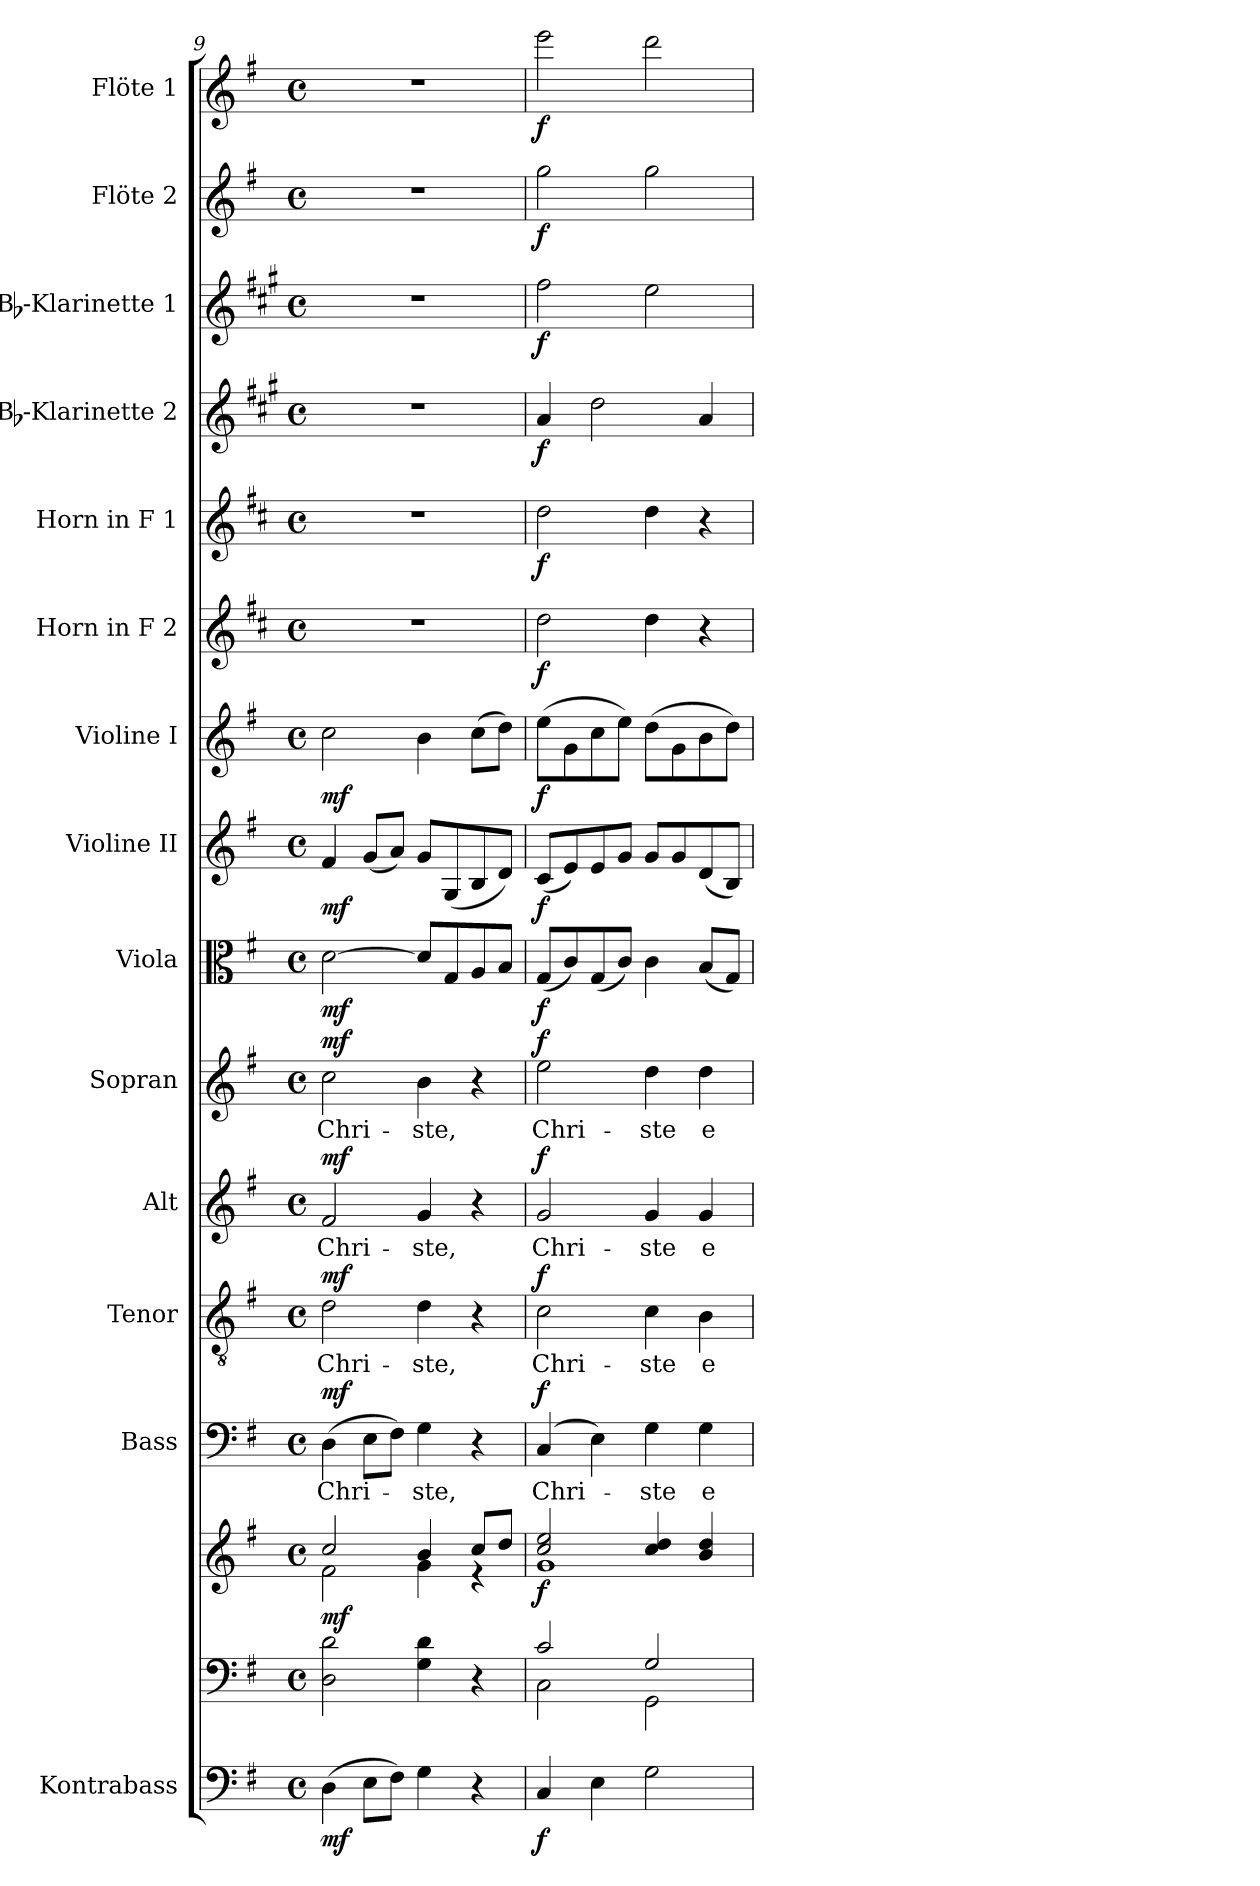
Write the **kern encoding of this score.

**kern	**dynam	**kern	**kern	**dynam	**kern	**text	**dynam	**kern	**text	**dynam	**kern	**text	**dynam	**kern	**text	**dynam	**kern	**dynam	**kern	**dynam	**kern	**dynam	**kern	**dynam	**kern	**dynam	**kern	**dynam	**kern	**dynam	**kern	**dynam	**kern	**dynam
*part15	*part15	*part14	*part14	*part14	*part13	*part13	*part13	*part12	*part12	*part12	*part11	*part11	*part11	*part10	*part10	*part10	*part9	*part9	*part8	*part8	*part7	*part7	*part6	*part6	*part5	*part5	*part4	*part4	*part3	*part3	*part2	*part2	*part1	*part1
*staff16	*staff16	*staff15	*staff14	*staff14/15	*staff13	*staff13	*staff13	*staff12	*staff12	*staff12	*staff11	*staff11	*staff11	*staff10	*staff10	*staff10	*staff9	*staff9	*staff8	*staff8	*staff7	*staff7	*staff6	*staff6	*staff5	*staff5	*staff4	*staff4	*staff3	*staff3	*staff2	*staff2	*staff1	*staff1
*I"Kontrabass	*	*	*	*	*I"Bass	*	*	*I"Tenor	*	*	*I"Alt	*	*	*I"Sopran	*	*	*I"Viola	*	*I"Violine II	*	*I"Violine I	*	*I"Horn in F 2	*	*I"Horn in F 1	*	*I"Bb-Klarinette 2	*	*I"Bb-Klarinette 1	*	*I"Flöte 2	*	*I"Flöte 1	*
*I'Kb.	*	*	*	*	*I'B.	*	*	*I'T.	*	*	*I'A.	*	*	*I'S.	*	*	*I'Vla.	*	*I'Vl. II	*	*I'Vl. I	*	*I'Horn 2	*	*I'Horn 1	*	*I'Bb Kl. 2	*	*I'Bb Kl. 1	*	*I'Fl. 2	*	*I'Fl. 1	*
!!LO:PB:g=z
*clefF4	*	*clefF4	*clefG2	*	*clefF4	*	*	*clefGv2	*	*	*clefG2	*	*	*clefG2	*	*	*clefC3	*	*clefG2	*	*clefG2	*	*clefG2	*	*clefG2	*	*clefG2	*	*clefG2	*	*clefG2	*	*clefG2	*
*ITrd7c12	*	*	*	*	*	*	*	*	*	*	*	*	*	*	*	*	*	*	*	*	*	*	*ITrd4c7	*	*ITrd4c7	*	*ITrd1c2	*	*ITrd1c2	*	*	*	*	*
*k[f#]	*	*k[f#]	*k[f#]	*	*k[f#]	*	*	*k[f#]	*	*	*k[f#]	*	*	*k[f#]	*	*	*k[f#]	*	*k[f#]	*	*k[f#]	*	*k[f#]	*	*k[f#]	*	*k[f#]	*	*k[f#]	*	*k[f#]	*	*k[f#]	*
*G:	*	*G:	*G:	*	*G:	*	*	*G:	*	*	*G:	*	*	*G:	*	*	*G:	*	*G:	*	*G:	*	*G:	*	*G:	*	*G:	*	*G:	*	*G:	*	*G:	*
*M4/4	*	*M4/4	*M4/4	*	*M4/4	*	*	*M4/4	*	*	*M4/4	*	*	*M4/4	*	*	*M4/4	*	*M4/4	*	*M4/4	*	*M4/4	*	*M4/4	*	*M4/4	*	*M4/4	*	*M4/4	*	*M4/4	*
*met(c)	*	*met(c)	*met(c)	*	*met(c)	*	*	*met(c)	*	*	*met(c)	*	*	*met(c)	*	*	*met(c)	*	*met(c)	*	*met(c)	*	*met(c)	*	*met(c)	*	*met(c)	*	*met(c)	*	*met(c)	*	*met(c)	*
=9	=9	=9	=9	=9	=9	=9	=9	=9	=9	=9	=9	=9	=9	=9	=9	=9	=9	=9	=9	=9	=9	=9	=9	=9	=9	=9	=9	=9	=9	=9	=9	=9	=9	=9
*	*	*	*^	*	*	*	*	*	*	*	*	*	*	*	*	*	*	*	*	*	*	*	*	*	*	*	*	*	*	*	*	*	*	*
!	!LO:DY:b	!	!	!	!LO:DY:b	!	!LO:LY:b	!LO:DY:a	!	!LO:LY:b	!LO:DY:a	!	!LO:LY:b	!LO:DY:a	!	!LO:LY:b	!LO:DY:a	!	!LO:DY:b	!	!LO:DY:b	!	!LO:DY:b	!	!	!	!	!	!	!	!	!	!	!	!
(>4DD\	mf	2D\ 2d\	2cc/	2f#\	mf	(>4D\	Chri-	mf	2d\	Chri-	mf	2f#/	Chri-	mf	2cc\	Chri-	mf	[2d\	mf	4f#/	mf	2cc\	mf	1r	.	1r	.	1r	.	1r	.	1r	.	1r	.
8EE\L	.	.	.	.	.	8E\L	.	.	.	.	.	.	.	.	.	.	.	.	.	(<8g/L	.	.	.	.	.	.	.	.	.	.	.	.	.	.	.
8FF#\J)	.	.	.	.	.	8F#\J)	.	.	.	.	.	.	.	.	.	.	.	.	.	8a/J)	.	.	.	.	.	.	.	.	.	.	.	.	.	.	.
!	!	!	!	!	!	!	!LO:LY:b	!	!	!LO:LY:b	!	!	!LO:LY:b	!	!	!LO:LY:b	!	!	!	!	!	!	!	!	!	!	!	!	!	!	!	!	!	!	!
4GG\	.	4G\ 4d\	4b/	4g\	.	4G\	-ste,	.	4d\	-ste,	.	4g/	-ste,	.	4b\	-ste,	.	8d/L]	.	8g/L	.	4b\	.	.	.	.	.	.	.	.	.	.	.	.	.
.	.	.	.	.	.	.	.	.	.	.	.	.	.	.	.	.	.	8G/	.	(<8G/	.	.	.	.	.	.	.	.	.	.	.	.	.	.	.
4r	.	4r	8cc/L	4re	.	4r	.	.	4r	.	.	4r	.	.	4r	.	.	8A/	.	8B/	.	(>8cc\L	.	.	.	.	.	.	.	.	.	.	.	.	.
.	.	.	8dd/J	.	.	.	.	.	.	.	.	.	.	.	.	.	.	8B/J	.	8d/J)	.	8dd\J)	.	.	.	.	.	.	.	.	.	.	.	.	.
=10	=10	=10	=10	=10	=10	=10	=10	=10	=10	=10	=10	=10	=10	=10	=10	=10	=10	=10	=10	=10	=10	=10	=10	=10	=10	=10	=10	=10	=10	=10	=10	=10	=10	=10	=10
*	*	*^	*	*	*	*	*	*	*	*	*	*	*	*	*	*	*	*	*	*	*	*	*	*	*	*	*	*	*	*	*	*	*	*	*
!	!LO:DY:b	!	!	!	!	!LO:DY:b	!	!LO:LY:b	!LO:DY:a	!	!LO:LY:b	!LO:DY:a	!	!LO:LY:b	!LO:DY:a	!	!LO:LY:b	!LO:DY:a	!	!LO:DY:b	!	!LO:DY:b	!	!LO:DY:b	!	!LO:DY:b	!	!LO:DY:b	!	!LO:DY:b	!	!LO:DY:b	!	!LO:DY:b	!	!LO:DY:b
4CC/	f	2c/	2C\	2cc/ 2ee/	1g	f	(4C/	Chri-	f	2c\	Chri-	f	2g/	Chri-	f	2ee\	Chri-	f	(<8G/L	f	(<8c/L	f	(>8ee\L	f	2g\	f	2g\	f	4g/	f	2ee\	f	2gg\	f	2eee\	f
.	.	.	.	.	.	.	.	.	.	.	.	.	.	.	.	.	.	.	8c/)	.	8e/)	.	8g\	.	.	.	.	.	.	.	.	.	.	.	.	.
4EE\	.	.	.	.	.	.	4E\)	.	.	.	.	.	.	.	.	.	.	.	(<8G/	.	8e/	.	8cc\	.	.	.	.	.	2cc\	.	.	.	.	.	.	.
.	.	.	.	.	.	.	.	.	.	.	.	.	.	.	.	.	.	.	8c/J)	.	8g/J	.	8ee\J)	.	.	.	.	.	.	.	.	.	.	.	.	.
!	!	!	!	!	!	!	!	!LO:LY:b	!	!	!LO:LY:b	!	!	!LO:LY:b	!	!	!LO:LY:b	!	!	!	!	!	!	!	!	!	!	!	!	!	!	!	!	!	!	!
2GG\	.	2G/	2GG\	4cc/ 4dd/	.	.	4G\	-ste	.	4c\	-ste	.	4g/	-ste	.	4dd\	-ste	.	4c\	.	8g/L	.	(>8dd\L	.	4g\	.	4g\	.	.	.	2dd\	.	2gg\	.	2ddd\	.
.	.	.	.	.	.	.	.	.	.	.	.	.	.	.	.	.	.	.	.	.	8g/	.	8g\	.	.	.	.	.	.	.	.	.	.	.	.	.
!	!	!	!	!	!	!	!	!LO:LY:b	!	!	!LO:LY:b	!	!	!LO:LY:b	!	!	!LO:LY:b	!	!	!	!	!	!	!	!	!	!	!	!	!	!	!	!	!	!	!
.	.	.	.	4b/ 4dd/	.	.	4G\	e-	.	4B\	e-	.	4g/	e-	.	4dd\	e-	.	(<8B/L	.	(<8d/	.	8b\	.	4r	.	4r	.	4g/	.	.	.	.	.	.	.
.	.	.	.	.	.	.	.	.	.	.	.	.	.	.	.	.	.	.	8G/J)	.	8B/J)	.	8dd\J)	.	.	.	.	.	.	.	.	.	.	.	.	.
*	*	*v	*v	*	*	*	*	*	*	*	*	*	*	*	*	*	*	*	*	*	*	*	*	*	*	*	*	*	*	*	*	*	*	*	*	*
*	*	*	*v	*v	*	*	*	*	*	*	*	*	*	*	*	*	*	*	*	*	*	*	*	*	*	*	*	*	*	*	*	*	*	*	*
=	=	=	=	=	=	=	=	=	=	=	=	=	=	=	=	=	=	=	=	=	=	=	=	=	=	=	=	=	=	=	=	=	=	=
*-	*-	*-	*-	*-	*-	*-	*-	*-	*-	*-	*-	*-	*-	*-	*-	*-	*-	*-	*-	*-	*-	*-	*-	*-	*-	*-	*-	*-	*-	*-	*-	*-	*-	*-
